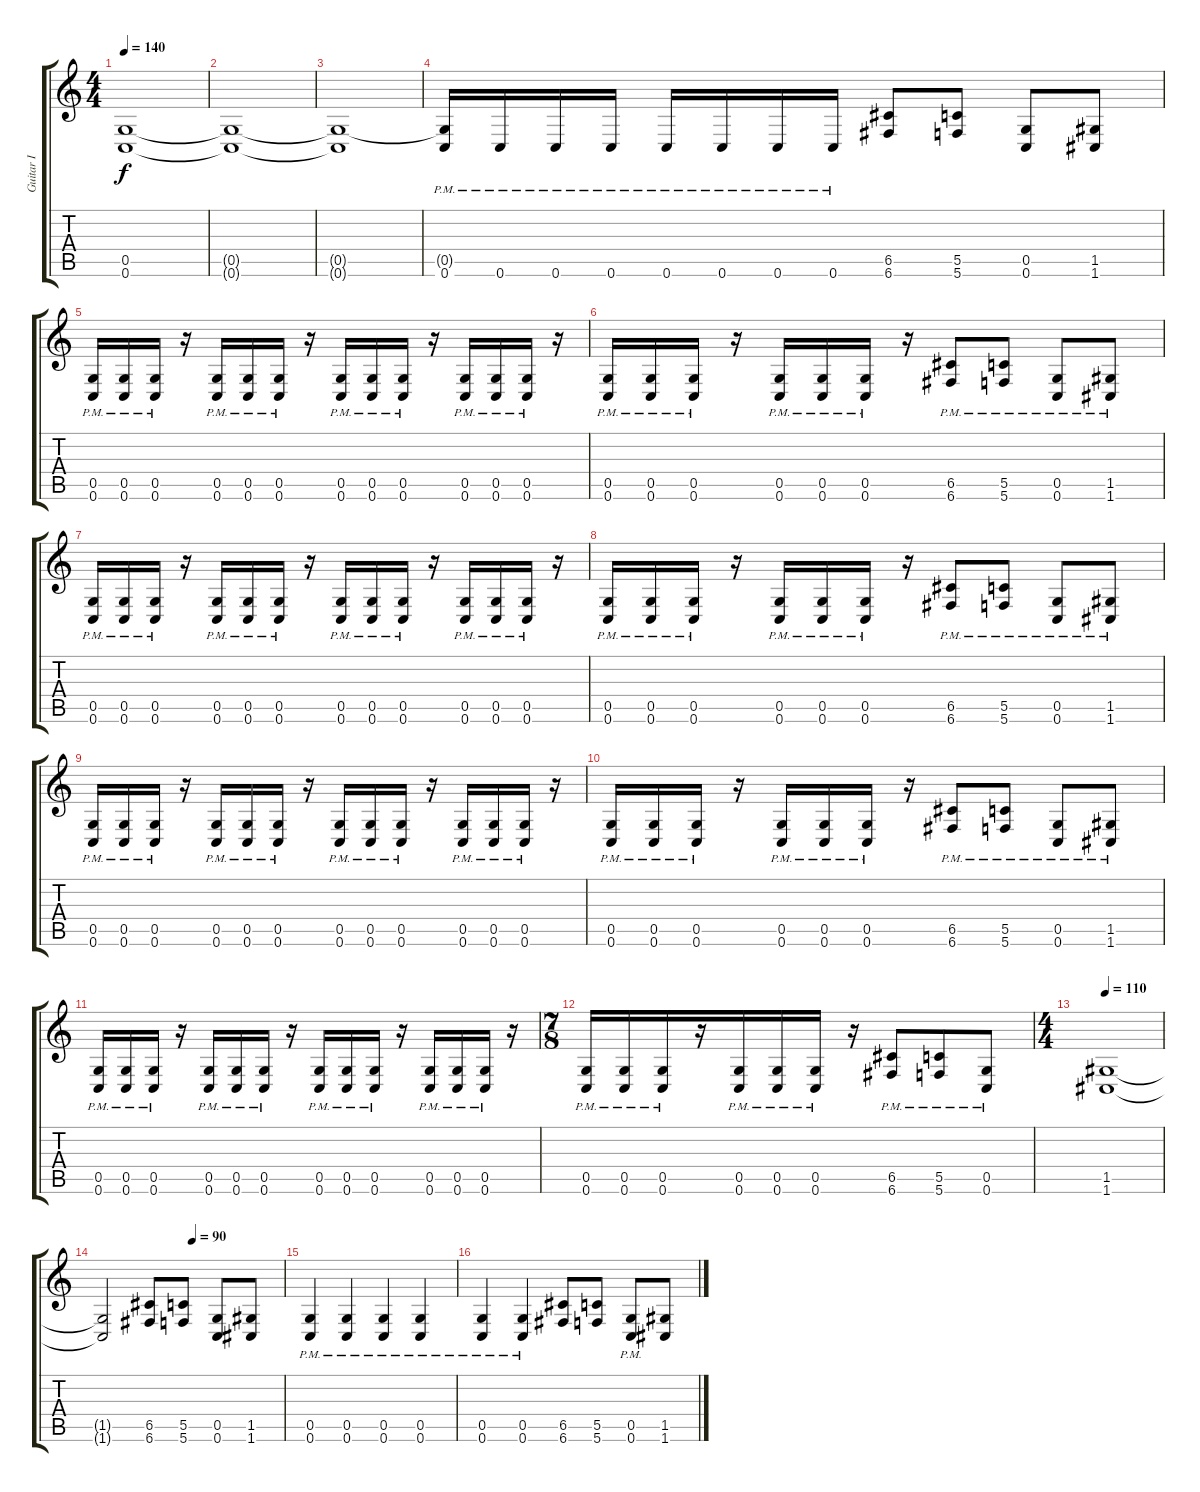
\track ("Guitar I" "Guitar I") {instrument distortionguitar}
\staff {score tabs}
\tuning (D4 A3 F3 C3 G2 C2) {hide}
\ts (4 4)
\tempo 140
\clef g2
\ks c
(0.5 0.6).1{dy f} |
(0.5{t} 0.6{t}).1 |
(0.5{t} 0.6{t}).1 |
(0.5{t} 0.6{pm}).16 0.6{pm}.16 0.6{pm}.16 0.6{pm}.16 0.6{pm}.16 0.6{pm}.16 0.6{pm}.16 0.6{pm}.16 (6.5 6.6).8 (5.5 5.6).8 (0.5 0.6).8 (1.5 1.6).8 |
(0.5{pm} 0.6{pm}).16 (0.5{pm} 0.6{pm}).16 (0.5{pm} 0.6{pm}).16 r.16 (0.5{pm} 0.6{pm}).16 (0.5{pm} 0.6{pm}).16 (0.5{pm} 0.6{pm}).16 r.16 (0.5{pm} 0.6{pm}).16 (0.5{pm} 0.6{pm}).16 (0.5{pm} 0.6{pm}).16 r.16 (0.5{pm} 0.6{pm}).16 (0.5{pm} 0.6{pm}).16 (0.5{pm} 0.6{pm}).16 r.16 |
(0.5{pm} 0.6{pm}).16 (0.5{pm} 0.6{pm}).16 (0.5{pm} 0.6{pm}).16 r.16 (0.5{pm} 0.6{pm}).16 (0.5{pm} 0.6{pm}).16 (0.5{pm} 0.6{pm}).16 r.16 (6.5{pm} 6.6{pm}).8 (5.5{pm} 5.6{pm}).8 (0.5{pm} 0.6{pm}).8 (1.5{pm} 1.6{pm}).8 |
(0.5{pm} 0.6{pm}).16 (0.5{pm} 0.6{pm}).16 (0.5{pm} 0.6{pm}).16 r.16 (0.5{pm} 0.6{pm}).16 (0.5{pm} 0.6{pm}).16 (0.5{pm} 0.6{pm}).16 r.16 (0.5{pm} 0.6{pm}).16 (0.5{pm} 0.6{pm}).16 (0.5{pm} 0.6{pm}).16 r.16 (0.5{pm} 0.6{pm}).16 (0.5{pm} 0.6{pm}).16 (0.5{pm} 0.6{pm}).16 r.16 |
(0.5{pm} 0.6{pm}).16 (0.5{pm} 0.6{pm}).16 (0.5{pm} 0.6{pm}).16 r.16 (0.5{pm} 0.6{pm}).16 (0.5{pm} 0.6{pm}).16 (0.5{pm} 0.6{pm}).16 r.16 (6.5{pm} 6.6{pm}).8 (5.5{pm} 5.6{pm}).8 (0.5{pm} 0.6{pm}).8 (1.5{pm} 1.6{pm}).8 |
(0.5{pm} 0.6{pm}).16 (0.5{pm} 0.6{pm}).16 (0.5{pm} 0.6{pm}).16 r.16 (0.5{pm} 0.6{pm}).16 (0.5{pm} 0.6{pm}).16 (0.5{pm} 0.6{pm}).16 r.16 (0.5{pm} 0.6{pm}).16 (0.5{pm} 0.6{pm}).16 (0.5{pm} 0.6{pm}).16 r.16 (0.5{pm} 0.6{pm}).16 (0.5{pm} 0.6{pm}).16 (0.5{pm} 0.6{pm}).16 r.16 |
(0.5{pm} 0.6{pm}).16 (0.5{pm} 0.6{pm}).16 (0.5{pm} 0.6{pm}).16 r.16 (0.5{pm} 0.6{pm}).16 (0.5{pm} 0.6{pm}).16 (0.5{pm} 0.6{pm}).16 r.16 (6.5{pm} 6.6{pm}).8 (5.5{pm} 5.6{pm}).8 (0.5{pm} 0.6{pm}).8 (1.5{pm} 1.6{pm}).8 |
(0.5{pm} 0.6{pm}).16 (0.5{pm} 0.6{pm}).16 (0.5{pm} 0.6{pm}).16 r.16 (0.5{pm} 0.6{pm}).16 (0.5{pm} 0.6{pm}).16 (0.5{pm} 0.6{pm}).16 r.16 (0.5{pm} 0.6{pm}).16 (0.5{pm} 0.6{pm}).16 (0.5{pm} 0.6{pm}).16 r.16 (0.5{pm} 0.6{pm}).16 (0.5{pm} 0.6{pm}).16 (0.5{pm} 0.6{pm}).16 r.16 |
\ts (7 8)
(0.5{pm} 0.6{pm}).16 (0.5{pm} 0.6{pm}).16 (0.5{pm} 0.6{pm}).16 r.16 (0.5{pm} 0.6{pm}).16 (0.5{pm} 0.6{pm}).16 (0.5{pm} 0.6{pm}).16 r.16 (6.5{pm} 6.6{pm}).8 (5.5{pm} 5.6{pm}).8 (0.5{pm} 0.6{pm}).8 |
\ts (4 4)
\tempo 110
(1.5 1.6).1 |
\tempo (90 0.5)
(1.5{t} 1.6{t}).2 (6.5 6.6).8 (5.5 5.6).8 (0.5 0.6).8 (1.5 1.6).8 |
(0.5{pm} 0.6{pm}).4 (0.5{pm} 0.6{pm}).4 (0.5{pm} 0.6{pm}).4 (0.5{pm} 0.6{pm}).4 |
(0.5{pm} 0.6{pm}).4 (0.5{pm} 0.6{pm}).4 (6.5 6.6).8 (5.5 5.6).8 (0.5{pm} 0.6{pm}).8 (1.5 1.6).8
